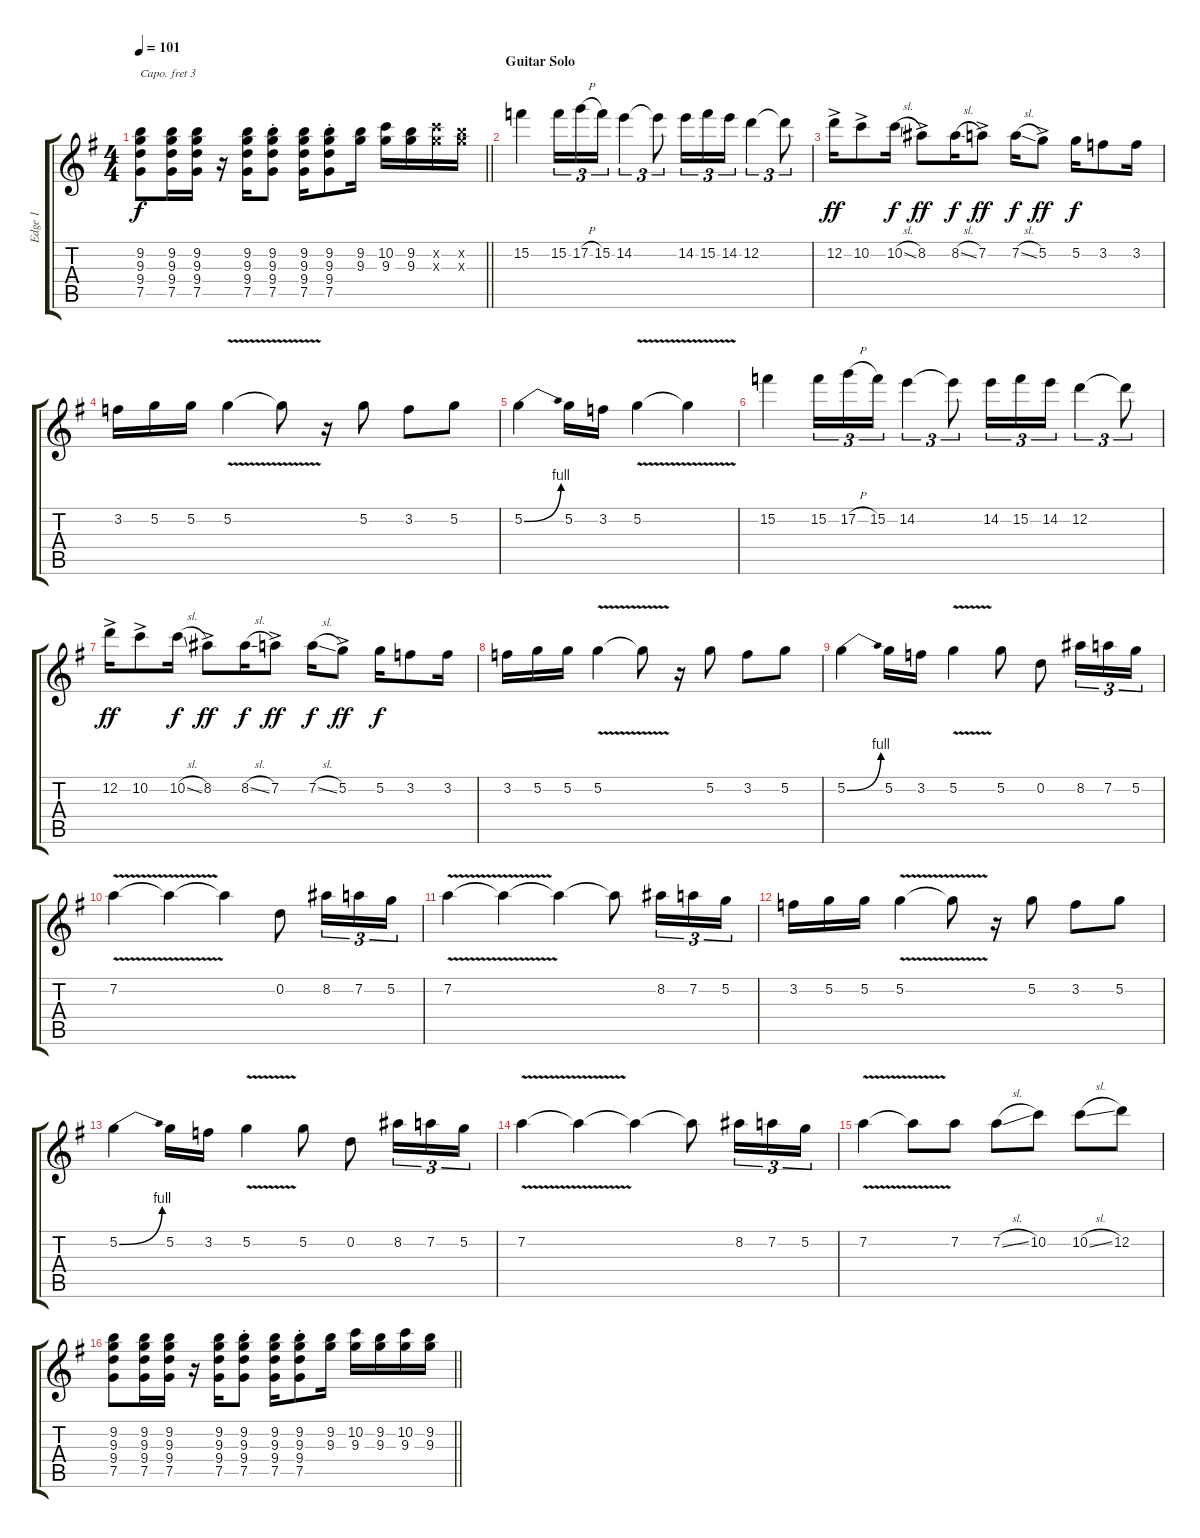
\track ("Edge 1" "Edge 1") {instrument overdrivenguitar}
\staff {score tabs}
\capo 3
\tuning (E4 B3 G3 D3 A2 E2) {hide}
\ts (4 4)
\tempo 101
\clef g2
\barLineRight lightlight
\ks g
(9.2 9.3 9.4 7.5).8{dy f} (9.2 9.3 9.4 7.5).16 (9.2 9.3 9.4 7.5).16 r.16 (9.2 9.3 9.4 7.5).16 (9.2{st} 9.3{st} 9.4{st} 7.5{st}).8 (9.2 9.3 9.4 7.5).16 (9.2{st} 9.3{st} 9.4{st} 7.5{st}).8 (9.2 9.3).16 (10.2 9.3).16 (9.2 9.3).16 (10.2{x} 9.3{x}).16 (9.2{x} 9.3{x}).16 |
\section ("" "Guitar Solo")
15.2.4 15.2.16{tu (3 2)} 17.2{h}.16{tu (3 2)} 15.2.16{tu (3 2)} 14.2.4{tu (3 2)} 14.2{t}.8{tu (3 2)} 14.2.16{tu (3 2)} 15.2.16{tu (3 2)} 14.2.16{tu (3 2)} 12.2.4{tu (3 2)} 12.2{t}.8{tu (3 2)} |
12.2{ac}.16{dy ff} 10.2{ac}.8 10.2{sl}.16{dy f} 8.2{ac}.8{dy ff} 8.2{sl}.16{dy f} 7.2{ac}.8{dy ff} 7.2{sl}.16{dy f} 5.2{ac}.8{dy ff} 5.2.16{dy f} 3.2.8 3.2.16 |
3.2.16 5.2.16 5.2.16 5.2{v}.4 5.2{t}.8 r.16 5.2.8 3.2.8 5.2.8 |
5.2{be (bend 0 0 60 4)}.4 5.2.16 3.2.16 5.2{v}.4 5.2{t}.4 |
15.2.4 15.2.16{tu (3 2)} 17.2{h}.16{tu (3 2)} 15.2.16{tu (3 2)} 14.2.4{tu (3 2)} 14.2{t}.8{tu (3 2)} 14.2.16{tu (3 2)} 15.2.16{tu (3 2)} 14.2.16{tu (3 2)} 12.2.4{tu (3 2)} 12.2{t}.8{tu (3 2)} |
12.2{ac}.16{dy ff} 10.2{ac}.8 10.2{sl}.16{dy f} 8.2{ac}.8{dy ff} 8.2{sl}.16{dy f} 7.2{ac}.8{dy ff} 7.2{sl}.16{dy f} 5.2{ac}.8{dy ff} 5.2.16{dy f} 3.2.8 3.2.16 |
3.2.16 5.2.16 5.2.16 5.2{v}.4 5.2{t}.8 r.16 5.2.8 3.2.8 5.2.8 |
5.2{be (bend 0 0 60 4)}.4 5.2.16 3.2.16 5.2{v}.4 5.2.8 0.2.8 8.2.16{tu (3 2)} 7.2.16{tu (3 2)} 5.2.16{tu (3 2)} |
7.2{v}.4 7.2{t}.4 7.2{t}.4 0.2.8 8.2.16{tu (3 2)} 7.2.16{tu (3 2)} 5.2.16{tu (3 2)} |
7.2{v}.4 7.2{t}.4 7.2{t}.4 7.2{t}.8 8.2.16{tu (3 2)} 7.2.16{tu (3 2)} 5.2.16{tu (3 2)} |
3.2.16 5.2.16 5.2.16 5.2{v}.4 5.2{t}.8 r.16 5.2.8 3.2.8 5.2.8 |
5.2{be (bend 0 0 60 4)}.4 5.2.16 3.2.16 5.2{v}.4 5.2.8 0.2.8 8.2.16{tu (3 2)} 7.2.16{tu (3 2)} 5.2.16{tu (3 2)} |
7.2{v}.4 7.2{t}.4 7.2{t}.4 7.2{t}.8 8.2.16{tu (3 2)} 7.2.16{tu (3 2)} 5.2.16{tu (3 2)} |
7.2{v}.4 7.2{t}.8 7.2.8 7.2{sl}.8 10.2.8 10.2{sl}.8 12.2.8 |
\barLineRight lightlight
(9.2 9.3 9.4 7.5).8 (9.2 9.3 9.4 7.5).16 (9.2 9.3 9.4 7.5).16 r.16 (9.2 9.3 9.4 7.5).16 (9.2{st} 9.3{st} 9.4{st} 7.5{st}).8 (9.2 9.3 9.4 7.5).16 (9.2{st} 9.3{st} 9.4{st} 7.5{st}).8 (9.2 9.3).16 (10.2 9.3).16 (9.2 9.3).16 (10.2 9.3).16 (9.2 9.3).16
